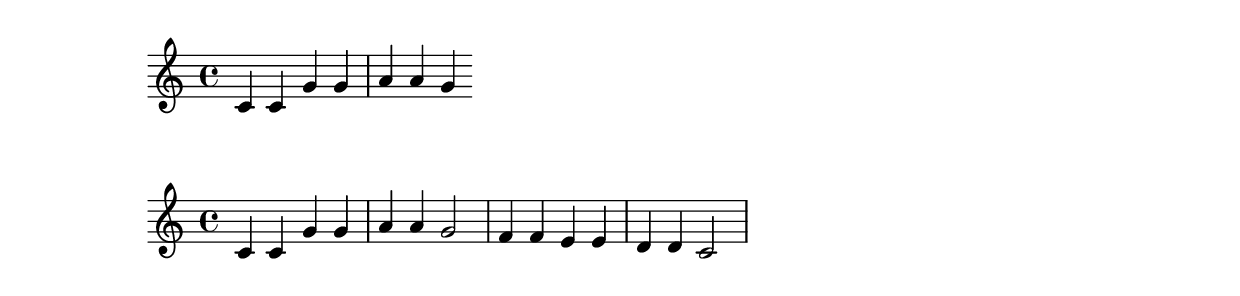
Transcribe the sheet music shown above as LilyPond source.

\version "2.18.2"

% Add score, midi and layout blocks to enable MIDI output.
\score {
  % Note names are lower-case letters a-g
  % 	Add commas or single quotes after the note name to adjust octave.
  {
    c' c' g' g' a' a' g'
  }
  \layout {}
  \midi {}
}

\score {
  % Relative mode selects the nearest note in the same octave
  % (so you only need , and ' to jump more than four notes).
  \relative c' {
    % Add numbers 1, 2, 4 (defaults), 8, 16 etc after notes to adjust length
    % (note length's apply until you change it again).
    c c g' g a a g2
    f4 f e e d d c2
    % To do: complete the tune
  }
  \layout {}
  % Multiple \midi blocks result in multiple midi files.
  % Use the MIDI player selector to choose this one.
  \midi {}
}
